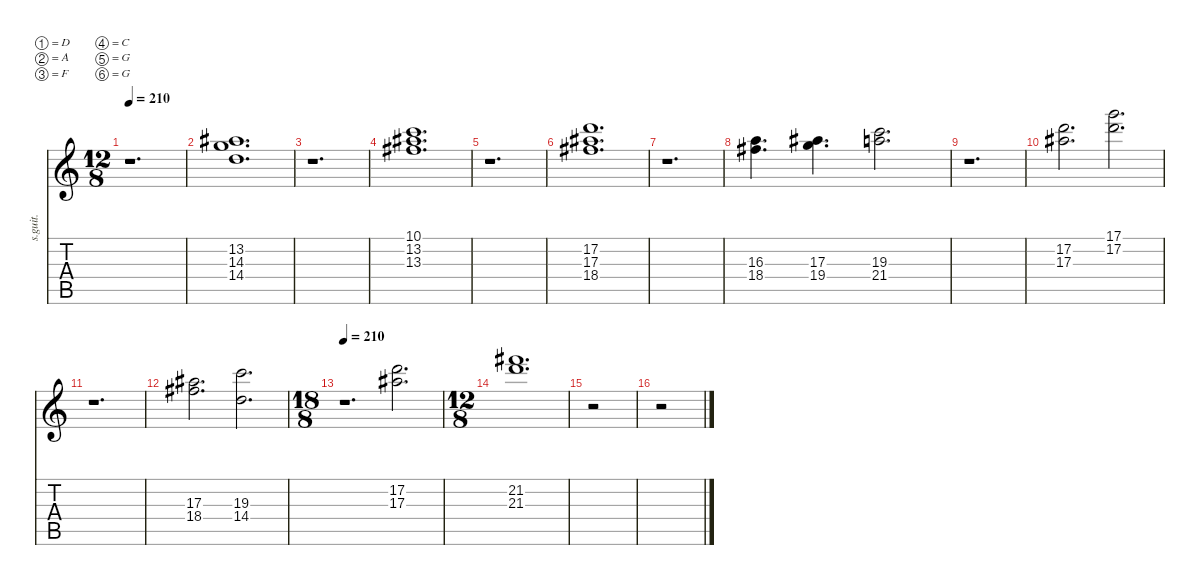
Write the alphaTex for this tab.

\defaultSystemsLayout 4
\hideDynamics
\bracketExtendMode nobrackets
\track ("FX 2" "s.guit.") {instrument stringensemble1}
\staff {score tabs}
\tuning (D4 A3 F3 C3 G2 G1)
\displaytranspose 12
\ts (12 8)
\tempo 210
\clef g2
\ks c
r.1{d dy f} |
(13.2{acc #} 14.3 14.4).1{d lyrics (0 "") lyrics (1 "") lyrics (2 "") lyrics (3 "") lyrics (4 "")} |
r.1{d} |
(10.1 13.2{acc #} 13.3{acc #}).1{d lyrics (0 "") lyrics (1 "") lyrics (2 "") lyrics (3 "") lyrics (4 "")} |
r.1{d} |
(17.2 17.3{acc #} 18.4{acc #}).1{d lyrics (0 "") lyrics (1 "") lyrics (2 "") lyrics (3 "") lyrics (4 "")} |
r.1{d} |
(16.3 18.4{acc #}).4{d lyrics (0 "") lyrics (1 "") lyrics (2 "") lyrics (3 "") lyrics (4 "")} (17.3{acc #} 19.4).4{d lyrics (0 "") lyrics (1 "") lyrics (2 "") lyrics (3 "") lyrics (4 "")} (19.3 21.4).2{d lyrics (0 "") lyrics (1 "") lyrics (2 "") lyrics (3 "") lyrics (4 "")} |
r.1{d} |
(17.2 17.3{acc #}).2{d lyrics (0 "") lyrics (1 "") lyrics (2 "") lyrics (3 "") lyrics (4 "")} (17.1 17.2).2{d lyrics (0 "") lyrics (1 "") lyrics (2 "") lyrics (3 "") lyrics (4 "")} |
r.1{d} |
(17.3{acc #} 18.4{acc #}).2{d lyrics (0 "") lyrics (1 "") lyrics (2 "") lyrics (3 "") lyrics (4 "")} (19.3 14.4).2{d lyrics (0 "") lyrics (1 "") lyrics (2 "") lyrics (3 "") lyrics (4 "")} |
\ts (18 8)
\beaming (8 2 2 2 2)
\tempo 210
r.1{d} (17.2 17.3{acc #}).2{d lyrics (0 "") lyrics (1 "") lyrics (2 "") lyrics (3 "") lyrics (4 "")} |
\ts (12 8)
\beaming (8 2 2 2 2)
(21.2{acc #} 21.3).1{d lyrics (0 "") lyrics (1 "") lyrics (2 "") lyrics (3 "") lyrics (4 "")} |
r.2 |
r.2
